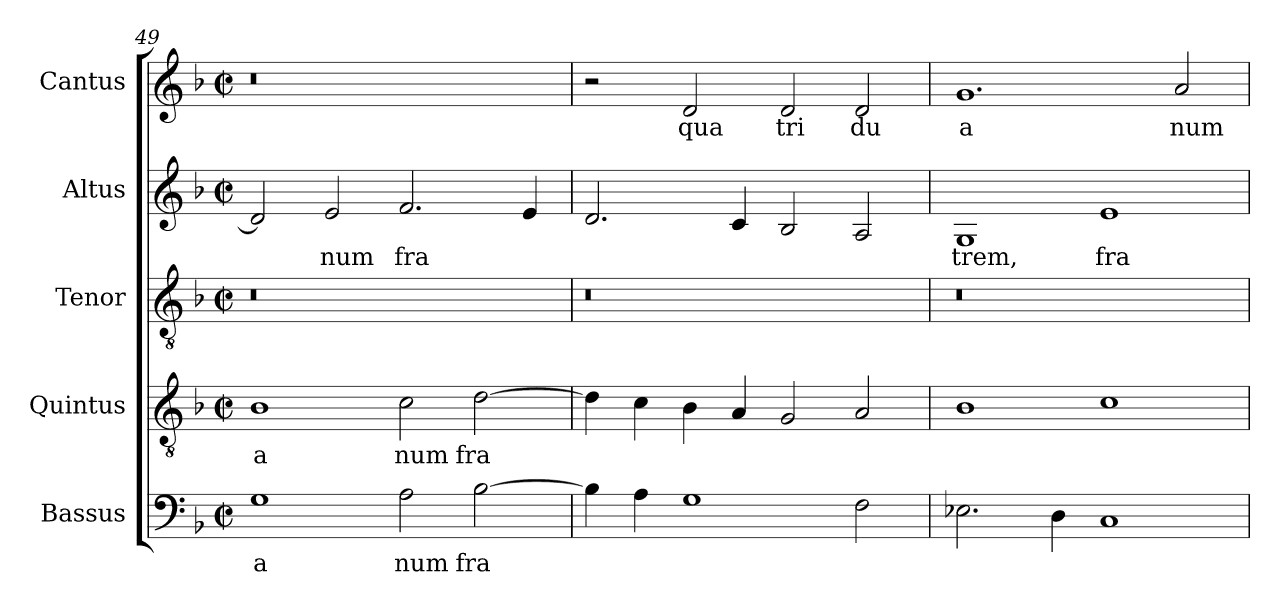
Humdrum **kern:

**kern	**text	**kern	**text	**kern	**kern	**text	**kern	**text
*part5	*part5	*part4	*part4	*part3	*part2	*part2	*part1	*part1
*staff5	*staff5	*staff4	*staff4	*staff3	*staff2	*staff2	*staff1	*staff1
*I"Bassus	*	*I"Quintus	*	*I"Tenor	*I"Altus	*	*I"Cantus	*
*clefF4	*	*clefGv2	*	*clefGv2	*clefG2	*	*clefG2	*
*k[b-]	*	*k[b-]	*	*k[b-]	*k[b-]	*	*k[b-]	*
*F:	*	*F:	*	*F:	*F:	*	*F:	*
*M2/2	*	*M2/2	*	*M2/2	*M2/2	*	*M2/2	*
*met(c|)	*	*met(c|)	*	*met(c|)	*met(c|)	*	*met(c|)	*
=49	=49	=49	=49	=49	=49	=49	=49	=49
!	!LO:LY:b:cj	!	!LO:LY:b:cj	!	!	!	!	!
1G	a	1B-	a	0r	2d/]	.	0r	.
!	!	!	!	!	!	!LO:LY:b:cj	!	!
.	.	.	.	.	2e/	num	.	.
!	!LO:LY:b:cj	!	!LO:LY:b:cj	!	!	!LO:LY:b	!	!
2A\	num	2c\	num	.	2.f/	fra	.	.
!	!LO:LY:b	!	!LO:LY:b	!	!	!	!	!
[>2B-\	fra	[>2d\	fra	.	.	.	.	.
.	.	.	.	.	4e/	.	.	.
=50	=50	=50	=50	=50	=50	=50	=50	=50
4B-\]	.	4d\]	.	0r	2.d/	.	2r	.
4A\	.	4c\	.	.	.	.	.	.
!	!	!	!	!	!	!	!	!LO:LY:b:cj
1G	.	4B-\	.	.	.	.	2d/	qua
.	.	4A/	.	.	4c/	.	.	.
!	!	!	!	!	!	!	!	!LO:LY:b:cj
.	.	2G/	.	.	2B-/	.	2d/	tri
!	!	!	!	!	!	!	!	!LO:LY:b:cj
2F\	.	2A/	.	.	2A/	.	2d/	du
=51	=51	=51	=51	=51	=51	=51	=51	=51
!	!	!	!	!	!	!LO:LY:b:cj	!	!LO:LY:b:cj
2.E-X\	.	1B-	.	0r	1G	trem,	1.g	a
4D\	.	.	.	.	.	.	.	.
!	!	!	!	!	!	!LO:LY:b:cj	!	!
1C	.	1c	.	.	1e	fra	.	.
!	!	!	!	!	!	!	!	!LO:LY:b:cj
.	.	.	.	.	.	.	2a/	num
=	=	=	=	=	=	=	=	=
*-	*-	*-	*-	*-	*-	*-	*-	*-
